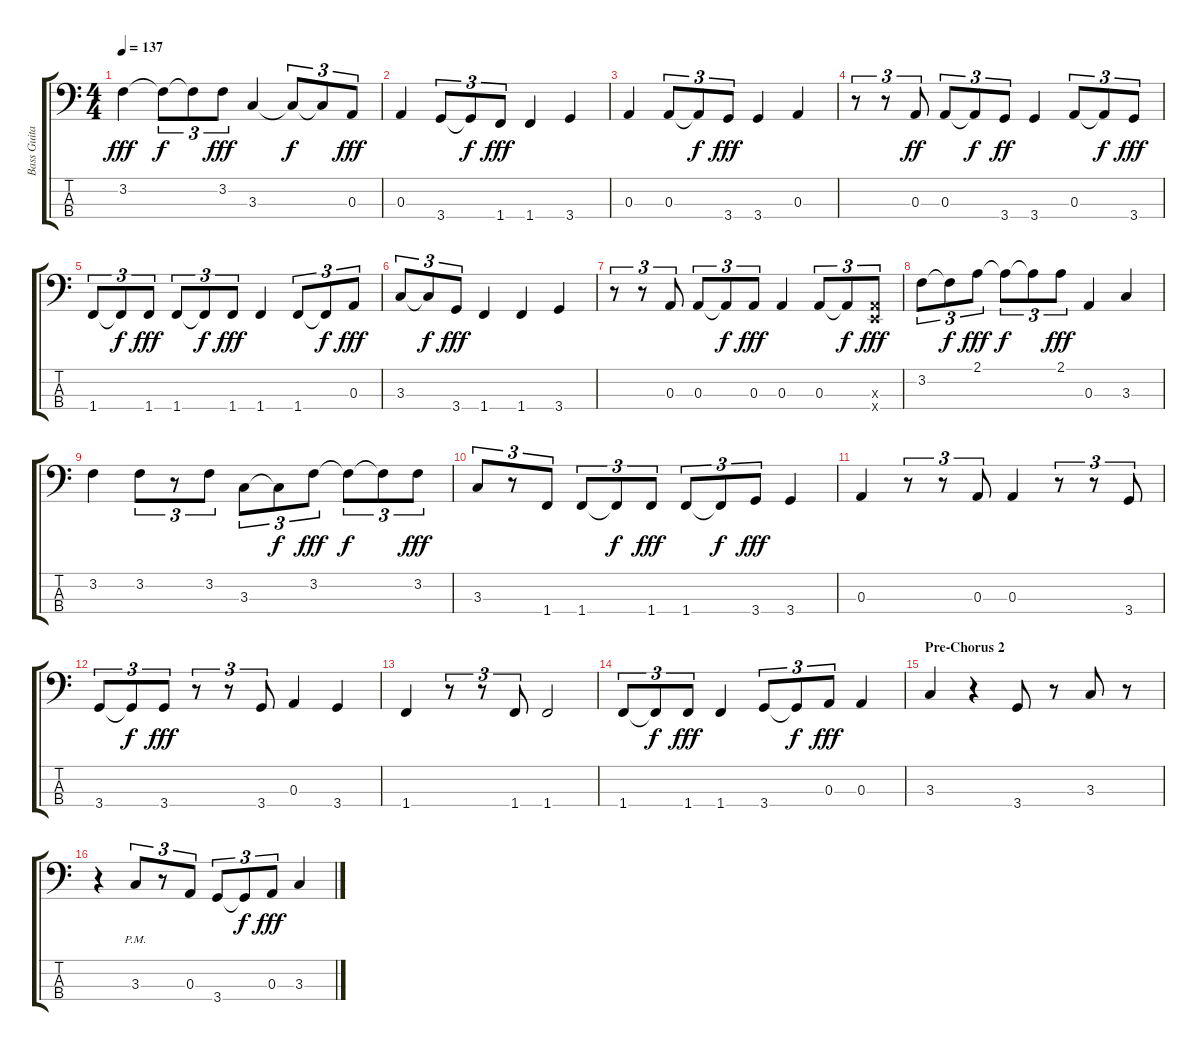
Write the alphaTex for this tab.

\track ("Bass Guitar" "Bass Guita") {instrument electricbassfinger}
\staff {score tabs}
\tuning (G2 D2 A1 E1) {hide}
\ts (4 4)
\tempo 137
\clef f4
\ks c
3.2.4{dy fff} 3.2{t}.8{tu (3 2) dy f} 3.2{t}.8{tu (3 2)} 3.2.8{tu (3 2) dy fff} 3.3.4 3.3{t}.8{tu (3 2) dy f} 3.3{t}.8{tu (3 2)} 0.3.8{tu (3 2) dy fff} |
0.3.4 3.4.8{tu (3 2)} 3.4{t}.8{tu (3 2) dy f} 1.4.8{tu (3 2) dy fff} 1.4.4 3.4.4 |
0.3.4 0.3.8{tu (3 2)} 0.3{t}.8{tu (3 2) dy f} 3.4.8{tu (3 2) dy fff} 3.4.4 0.3.4 |
r.8{tu (3 2)} r.8{tu (3 2)} 0.3.8{tu (3 2) dy ff} 0.3.8{tu (3 2)} 0.3{t}.8{tu (3 2) dy f} 3.4.8{tu (3 2) dy ff} 3.4.4 0.3.8{tu (3 2)} 0.3{t}.8{tu (3 2) dy f} 3.4.8{tu (3 2) dy fff} |
1.4.8{tu (3 2)} 1.4{t}.8{tu (3 2) dy f} 1.4.8{tu (3 2) dy fff} 1.4.8{tu (3 2)} 1.4{t}.8{tu (3 2) dy f} 1.4.8{tu (3 2) dy fff} 1.4.4 1.4.8{tu (3 2)} 1.4{t}.8{tu (3 2) dy f} 0.3.8{tu (3 2) dy fff} |
3.3.8{tu (3 2)} 3.3{t}.8{tu (3 2) dy f} 3.4.8{tu (3 2) dy fff} 1.4.4 1.4.4 3.4.4 |
r.8{tu (3 2)} r.8{tu (3 2)} 0.3.8{tu (3 2)} 0.3.8{tu (3 2)} 0.3{t}.8{tu (3 2) dy f} 0.3.8{tu (3 2) dy fff} 0.3.4 0.3.8{tu (3 2)} 0.3{t}.8{tu (3 2) dy f} (0.3{x} 0.4{x}).8{tu (3 2) dy fff} |
3.2.8{tu (3 2)} 3.2{t}.8{tu (3 2) dy f} 2.1.8{tu (3 2) dy fff} 2.1{t}.8{tu (3 2) dy f} 2.1{t}.8{tu (3 2)} 2.1.8{tu (3 2) dy fff} 0.3.4 3.3.4 |
3.2.4 3.2.8{tu (3 2)} r.8{tu (3 2)} 3.2.8{tu (3 2)} 3.3.8{tu (3 2)} 3.3{t}.8{tu (3 2) dy f} 3.2.8{tu (3 2) dy fff} 3.2{t}.8{tu (3 2) dy f} 3.2{t}.8{tu (3 2)} 3.2.8{tu (3 2) dy fff} |
3.3.8{tu (3 2)} r.8{tu (3 2)} 1.4.8{tu (3 2)} 1.4.8{tu (3 2)} 1.4{t}.8{tu (3 2) dy f} 1.4.8{tu (3 2) dy fff} 1.4.8{tu (3 2)} 1.4{t}.8{tu (3 2) dy f} 3.4.8{tu (3 2) dy fff} 3.4.4 |
0.3.4 r.8{tu (3 2)} r.8{tu (3 2)} 0.3.8{tu (3 2)} 0.3.4 r.8{tu (3 2)} r.8{tu (3 2)} 3.4.8{tu (3 2)} |
3.4.8{tu (3 2)} 3.4{t}.8{tu (3 2) dy f} 3.4.8{tu (3 2) dy fff} r.8{tu (3 2)} r.8{tu (3 2)} 3.4.8{tu (3 2)} 0.3.4 3.4.4 |
1.4.4 r.8{tu (3 2)} r.8{tu (3 2)} 1.4.8{tu (3 2)} 1.4.2 |
1.4.8{tu (3 2)} 1.4{t}.8{tu (3 2) dy f} 1.4.8{tu (3 2) dy fff} 1.4.4 3.4.8{tu (3 2)} 3.4{t}.8{tu (3 2) dy f} 0.3.8{tu (3 2) dy fff} 0.3.4 |
\section ("" "Pre-Chorus 2")
3.3.4 r.4 3.4.8 r.8 3.3.8 r.8 |
r.4 3.3{pm}.8{tu (3 2)} r.8{tu (3 2)} 0.3.8{tu (3 2)} 3.4.8{tu (3 2)} 3.4{t}.8{tu (3 2) dy f} 0.3.8{tu (3 2) dy fff} 3.3.4
